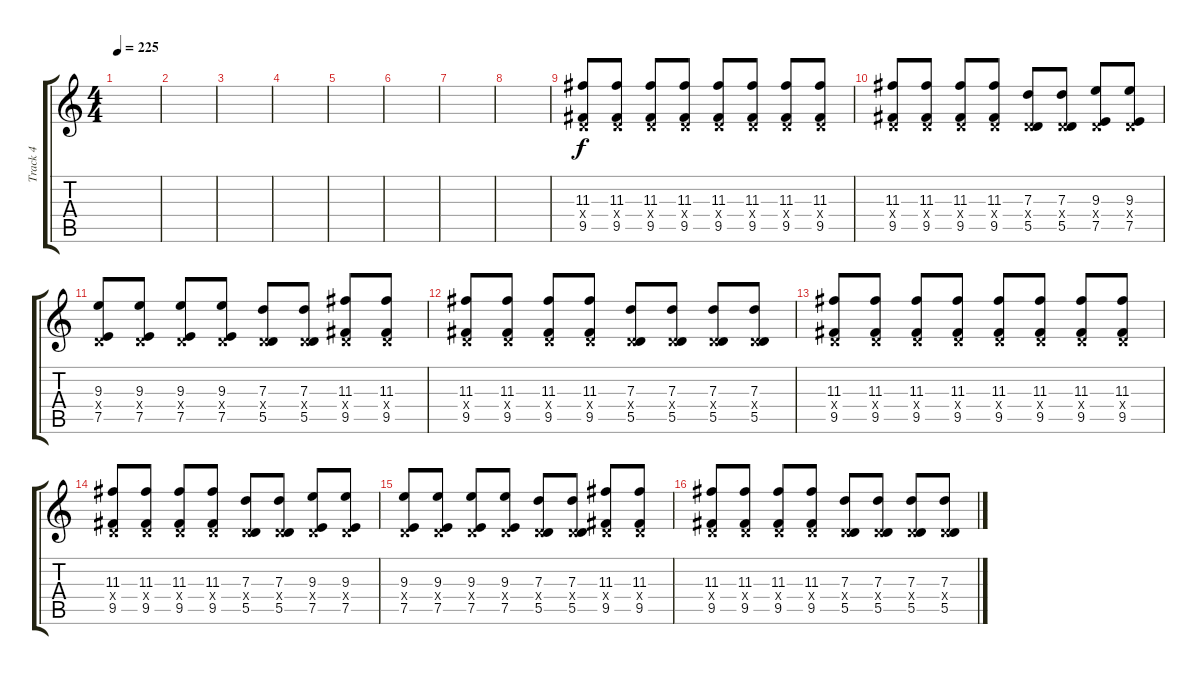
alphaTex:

\track ("Track 4" "Track 4") {instrument distortionguitar}
\staff {score tabs}
\tuning (E4 B3 G3 D3 A2 E2) {hide}
\ts (4 4)
\tempo 225
\clef g2
\ks c
|
|
|
|
|
|
|
|
(11.3 0.4{x} 9.5).8 (11.3 0.4{x} 9.5).8 (11.3 0.4{x} 9.5).8 (11.3 0.4{x} 9.5).8 (11.3 0.4{x} 9.5).8 (11.3 0.4{x} 9.5).8 (11.3 0.4{x} 9.5).8 (11.3 0.4{x} 9.5).8 |
(11.3 0.4{x} 9.5).8 (11.3 0.4{x} 9.5).8 (11.3 0.4{x} 9.5).8 (11.3 0.4{x} 9.5).8 (7.3 0.4{x} 5.5).8 (7.3 0.4{x} 5.5).8 (9.3 0.4{x} 7.5).8 (9.3 0.4{x} 7.5).8 |
(9.3 0.4{x} 7.5).8 (9.3 0.4{x} 7.5).8 (9.3 0.4{x} 7.5).8 (9.3 0.4{x} 7.5).8 (7.3 0.4{x} 5.5).8 (7.3 0.4{x} 5.5).8 (11.3 0.4{x} 9.5).8 (11.3 0.4{x} 9.5).8 |
(11.3 0.4{x} 9.5).8 (11.3 0.4{x} 9.5).8 (11.3 0.4{x} 9.5).8 (11.3 0.4{x} 9.5).8 (7.3 0.4{x} 5.5).8 (7.3 0.4{x} 5.5).8 (7.3 0.4{x} 5.5).8 (7.3 0.4{x} 5.5).8 |
(11.3 0.4{x} 9.5).8 (11.3 0.4{x} 9.5).8 (11.3 0.4{x} 9.5).8 (11.3 0.4{x} 9.5).8 (11.3 0.4{x} 9.5).8 (11.3 0.4{x} 9.5).8 (11.3 0.4{x} 9.5).8 (11.3 0.4{x} 9.5).8 |
(11.3 0.4{x} 9.5).8 (11.3 0.4{x} 9.5).8 (11.3 0.4{x} 9.5).8 (11.3 0.4{x} 9.5).8 (7.3 0.4{x} 5.5).8 (7.3 0.4{x} 5.5).8 (9.3 0.4{x} 7.5).8 (9.3 0.4{x} 7.5).8 |
(9.3 0.4{x} 7.5).8 (9.3 0.4{x} 7.5).8 (9.3 0.4{x} 7.5).8 (9.3 0.4{x} 7.5).8 (7.3 0.4{x} 5.5).8 (7.3 0.4{x} 5.5).8 (11.3 0.4{x} 9.5).8 (11.3 0.4{x} 9.5).8 |
(11.3 0.4{x} 9.5).8 (11.3 0.4{x} 9.5).8 (11.3 0.4{x} 9.5).8 (11.3 0.4{x} 9.5).8 (7.3 0.4{x} 5.5).8 (7.3 0.4{x} 5.5).8 (7.3 0.4{x} 5.5).8 (7.3 0.4{x} 5.5).8
